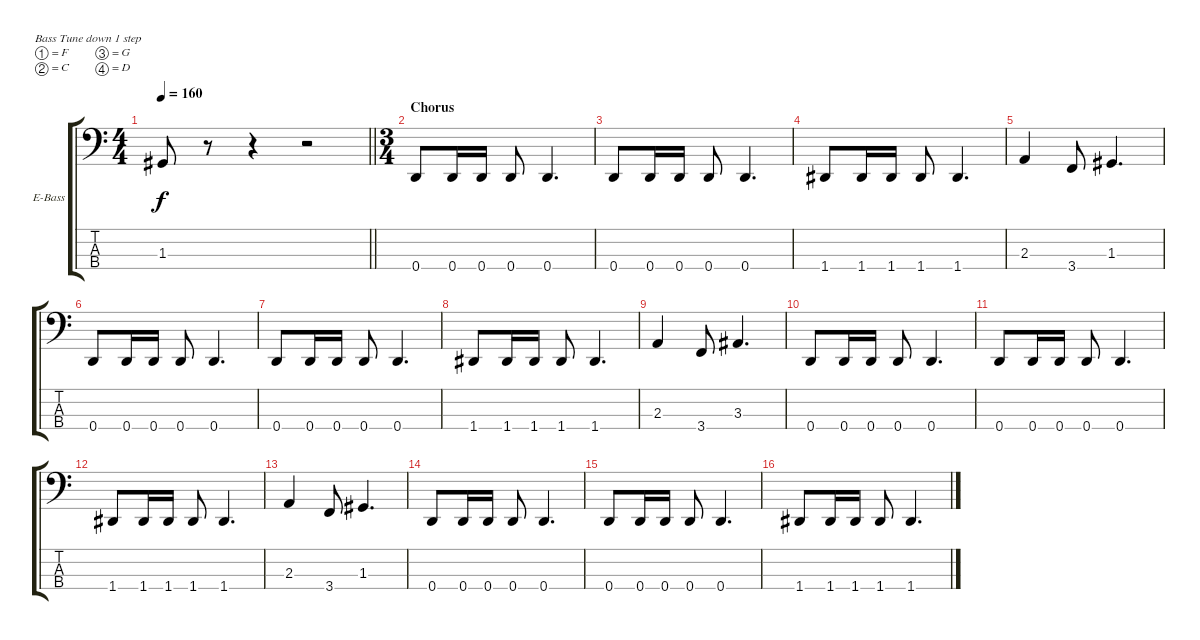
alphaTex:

\bracketExtendMode groupsimilarinstruments
\firstSystemTrackNameOrientation horizontal
\otherSystemsTrackNameOrientation horizontal
\track ("Bass" "E-Bass") {instrument electricbasspick}
\staff {score tabs}
\tuning (F2 C2 G1 D1)
\ts (4 4)
\tempo 160
\clef f4
\barLineRight lightlight
\ks c
1.3.8{dy f} r.8 r.4 r.2 |
\ts (3 4)
\beaming (8 2 2 2)
\section ("" "Chorus")
0.4.8 0.4.16 0.4.16 0.4.8 0.4.4{d} |
0.4.8 0.4.16 0.4.16 0.4.8 0.4.4{d} |
1.4.8 1.4.16 1.4.16 1.4.8 1.4.4{d} |
2.3.4 3.4.8 1.3.4{d} |
0.4.8 0.4.16 0.4.16 0.4.8 0.4.4{d} |
0.4.8 0.4.16 0.4.16 0.4.8 0.4.4{d} |
1.4.8 1.4.16 1.4.16 1.4.8 1.4.4{d} |
2.3.4 3.4.8 3.3.4{d} |
0.4.8 0.4.16 0.4.16 0.4.8 0.4.4{d} |
0.4.8 0.4.16 0.4.16 0.4.8 0.4.4{d} |
1.4.8 1.4.16 1.4.16 1.4.8 1.4.4{d} |
2.3.4 3.4.8 1.3.4{d} |
0.4.8 0.4.16 0.4.16 0.4.8 0.4.4{d} |
0.4.8 0.4.16 0.4.16 0.4.8 0.4.4{d} |
1.4.8 1.4.16 1.4.16 1.4.8 1.4.4{d}
